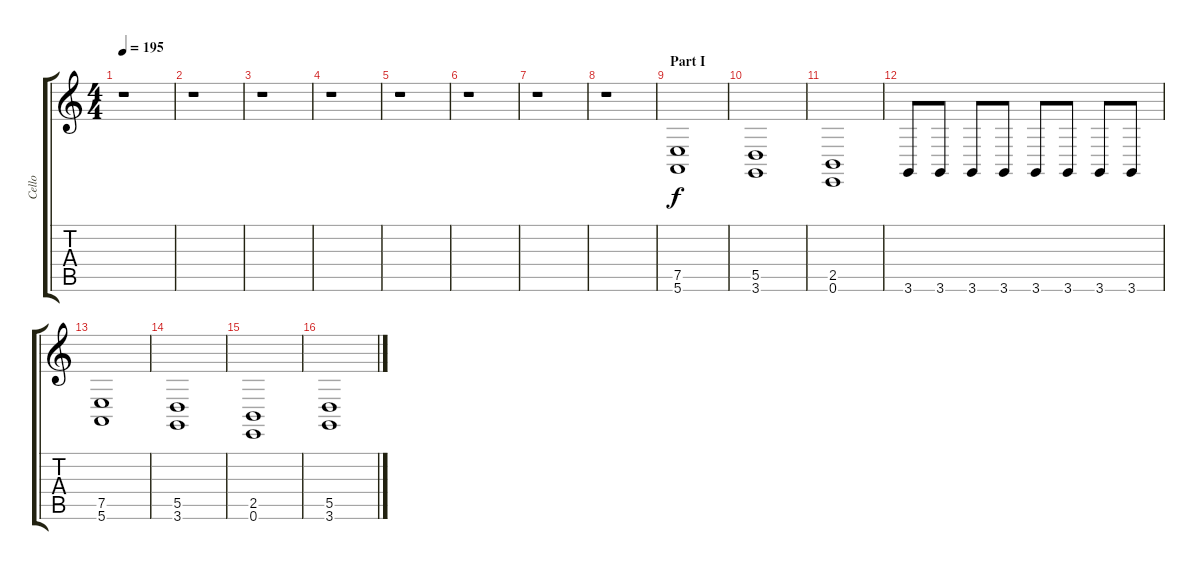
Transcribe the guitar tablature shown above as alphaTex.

\track ("Cello" "Cello") {instrument cello}
\staff {score tabs}
\tuning (E4 B3 G3 D3 A2 E2) {hide}
\ts (4 4)
\tempo 195
\clef g2
\ks c
r.1{dy f} |
r.1 |
r.1 |
r.1 |
r.1 |
r.1 |
r.1 |
r.1 |
\section ("" "Part I")
(7.5 5.6).1 |
(5.5 3.6).1 |
(2.5 0.6).1 |
3.6.8 3.6.8 3.6.8 3.6.8 3.6.8 3.6.8 3.6.8 3.6.8 |
(7.5 5.6).1 |
(5.5 3.6).1 |
(2.5 0.6).1 |
(5.5 3.6).1
